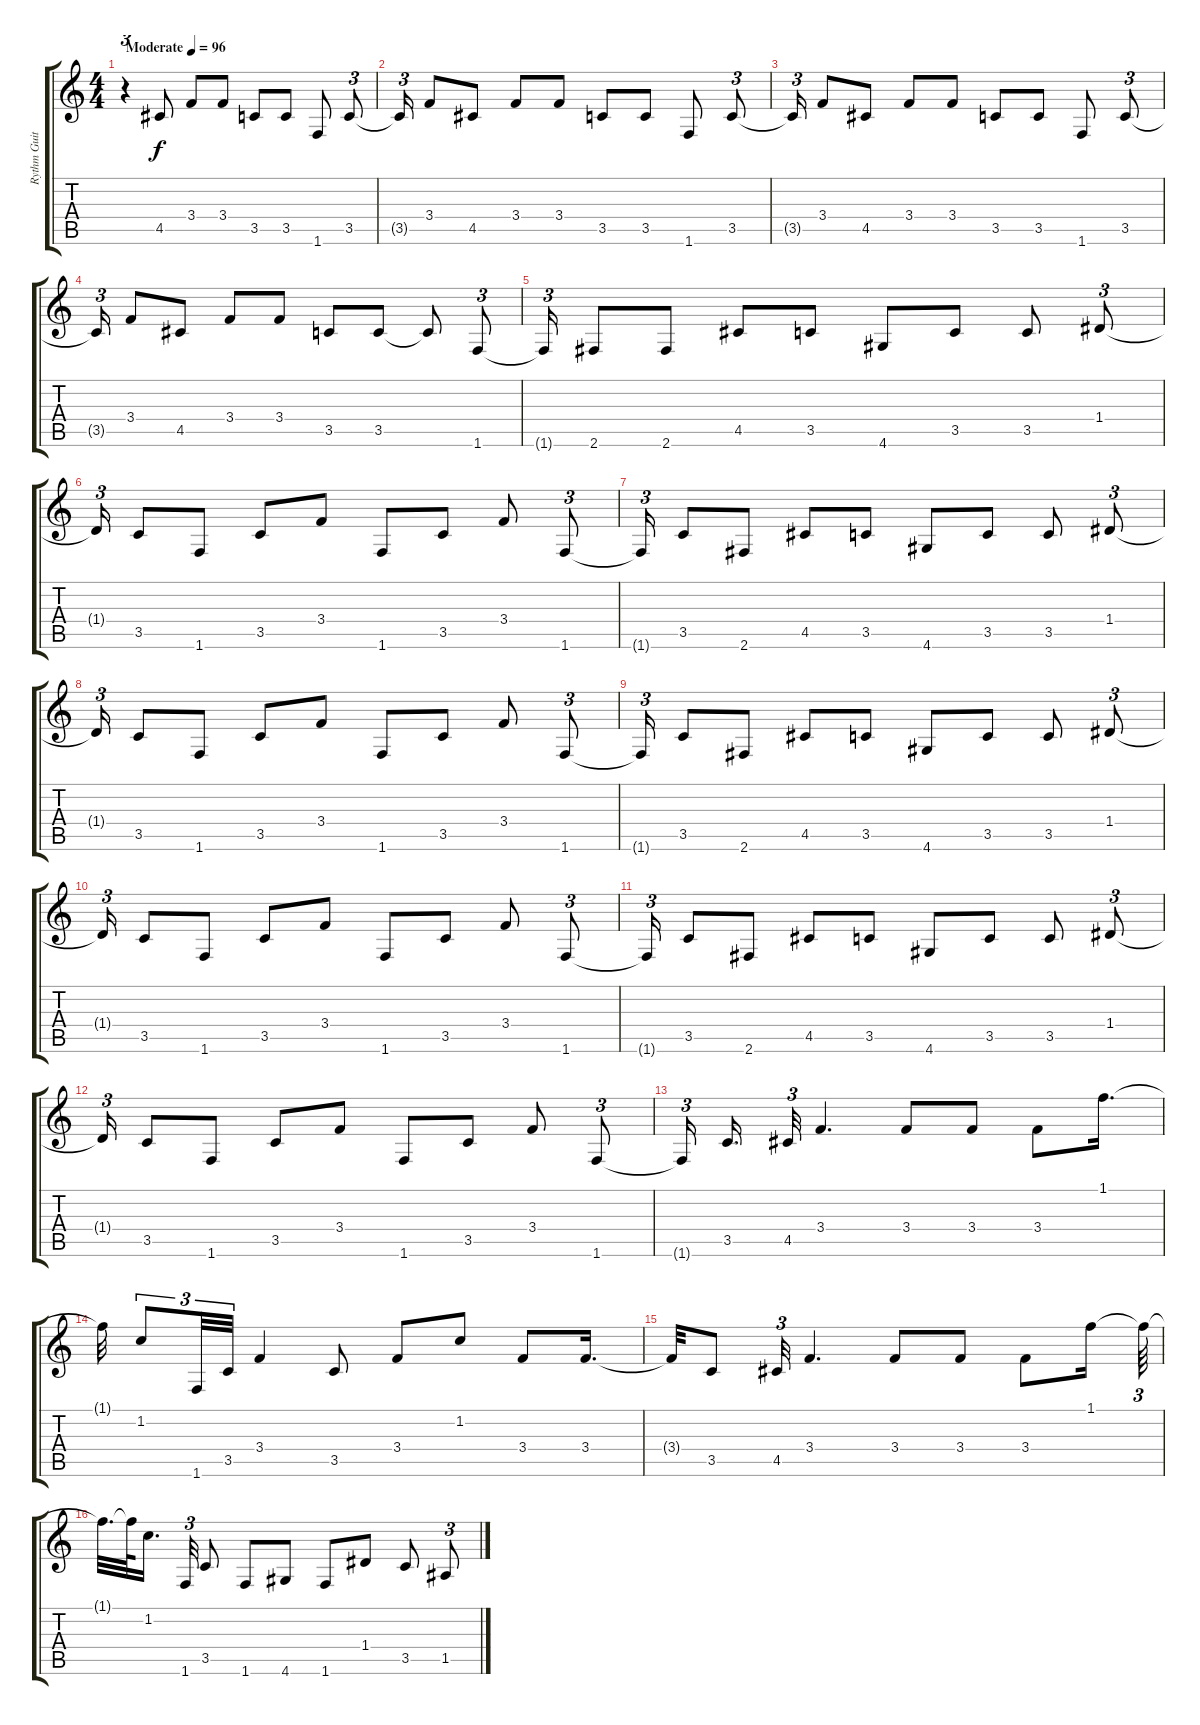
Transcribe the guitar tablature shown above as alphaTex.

\track ("Rythm Guitar" "Rythm Guit") {instrument acousticguitarsteel}
\staff {score tabs}
\tuning (E4 B3 G3 D3 A2 E2) {hide}
\ts (4 4)
\tempo (96 "Moderate")
\clef g2
\ks c
r.4{tu (3 2) dy f instrument acousticguitarsteel} 4.5.8 3.4.8 3.4.8 3.5.8 3.5.8 1.6.8 3.5.8{tu (3 2)} |
3.5{t}.16{tu (3 2)} 3.4.8 4.5.8 3.4.8 3.4.8 3.5.8 3.5.8 1.6.8 3.5.8{tu (3 2)} |
3.5{t}.16{tu (3 2)} 3.4.8 4.5.8 3.4.8 3.4.8 3.5.8 3.5.8 1.6.8 3.5.8{tu (3 2)} |
3.5{t}.16{tu (3 2)} 3.4.8 4.5.8 3.4.8 3.4.8 3.5.8 3.5.8 3.5{t}.8 1.6.8{tu (3 2)} |
1.6{t}.16{tu (3 2)} 2.6.8 2.6.8 4.5.8 3.5.8 4.6.8 3.5.8 3.5.8 1.4.8{tu (3 2)} |
1.4{t}.16{tu (3 2)} 3.5.8 1.6.8 3.5.8 3.4.8 1.6.8 3.5.8 3.4.8 1.6.8{tu (3 2)} |
1.6{t}.16{tu (3 2)} 3.5.8 2.6.8 4.5.8 3.5.8 4.6.8 3.5.8 3.5.8 1.4.8{tu (3 2)} |
1.4{t}.16{tu (3 2)} 3.5.8 1.6.8 3.5.8 3.4.8 1.6.8 3.5.8 3.4.8 1.6.8{tu (3 2)} |
1.6{t}.16{tu (3 2)} 3.5.8 2.6.8 4.5.8 3.5.8 4.6.8 3.5.8 3.5.8 1.4.8{tu (3 2)} |
1.4{t}.16{tu (3 2)} 3.5.8 1.6.8 3.5.8 3.4.8 1.6.8 3.5.8 3.4.8 1.6.8{tu (3 2)} |
1.6{t}.16{tu (3 2)} 3.5.8 2.6.8 4.5.8 3.5.8 4.6.8 3.5.8 3.5.8 1.4.8{tu (3 2)} |
1.4{t}.16{tu (3 2)} 3.5.8 1.6.8 3.5.8 3.4.8 1.6.8 3.5.8 3.4.8 1.6.8{tu (3 2)} |
1.6{t}.16{tu (3 2) beam splitsecondary} 3.5.16{d} 4.5.32{tu (3 2)} 3.4.4{d} 3.4.8 3.4.8 3.4.8 1.1.16{d} |
1.1{t}.32 1.2.8{tu (3 2)} 1.6.32{tu (3 2)} 3.5.32{tu (3 2)} 3.4.4 3.5.8 3.4.8 1.2.8 3.4.8 3.4.16{d} |
3.4{t}.32 3.5.8 4.5.32{tu (3 2)} 3.4.4{d} 3.4.8 3.4.8 3.4.8 1.1.16 1.1{t}.64{tu (3 2)} |
1.1{t}.32{d} 1.1{t}.64 1.2.16{d beam splitsecondary} 1.6.32{tu (3 2)} 3.5.8 1.6.8 4.6.8 1.6.8 1.4.8 3.5.8 1.5.8{tu (3 2)}
